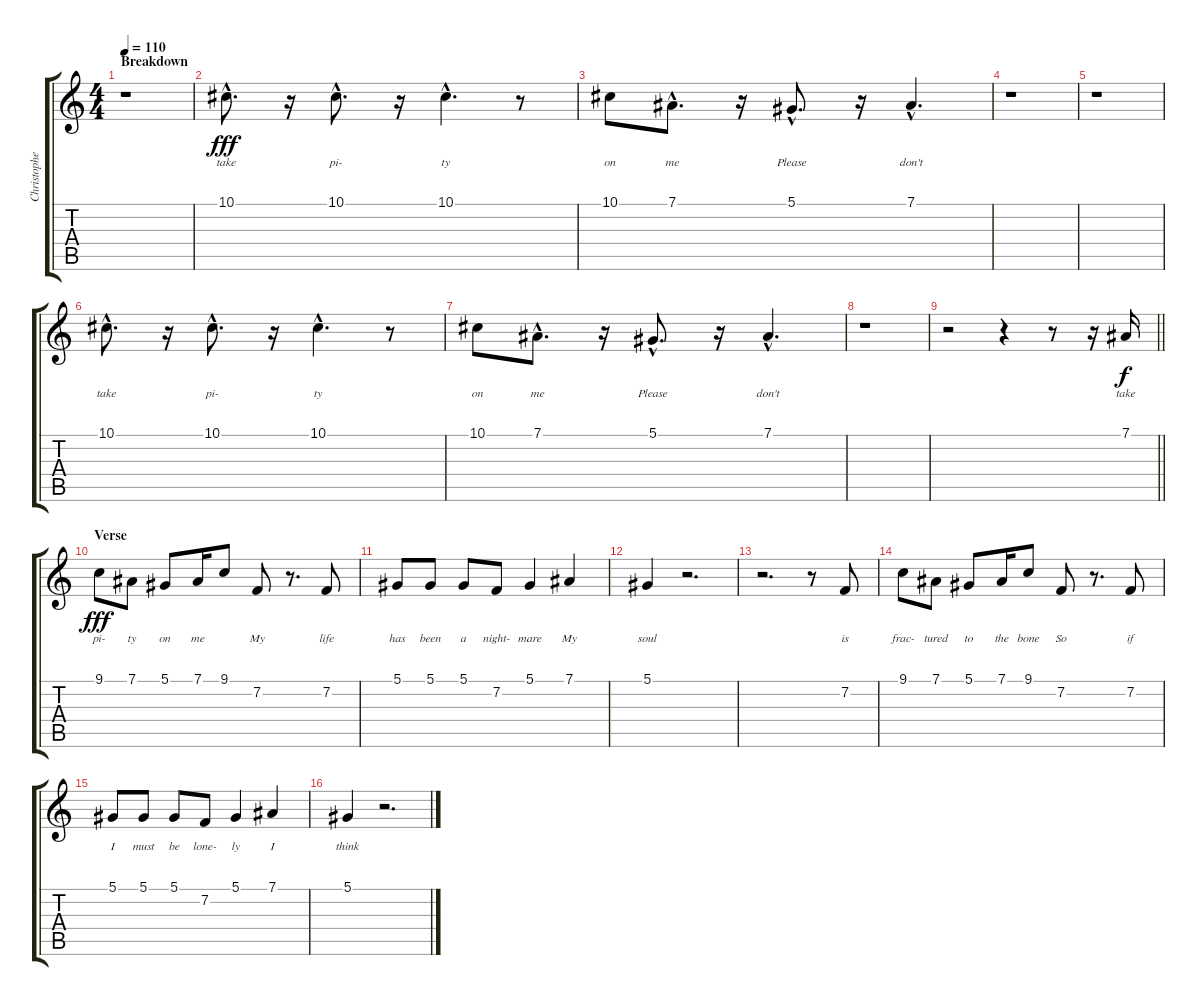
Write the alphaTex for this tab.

\track ("Christopher Hall" "Christophe") {instrument lead2sawtooth}
\staff {score tabs}
\tuning (Eb4 Bb3 Gb3 Db3 Ab2 Eb2) {hide}
\ts (4 4)
\section ("" "Breakdown")
\tempo 110
\clef g2
\ks c
r.1{dy fff} |
10.1{hac}.8{d lyrics (0 "take") lyrics (1 "") lyrics (2 "") lyrics (3 "") lyrics (4 "")} r.16 10.1{hac}.8{d lyrics (0 "pi-") lyrics (1 "") lyrics (2 "") lyrics (3 "") lyrics (4 "")} r.16 10.1{hac}.4{d lyrics (0 "ty") lyrics (1 "") lyrics (2 "") lyrics (3 "") lyrics (4 "")} r.8 |
10.1.8{lyrics (0 "on") lyrics (1 "") lyrics (2 "") lyrics (3 "") lyrics (4 "")} 7.1{hac}.8{d lyrics (0 "me") lyrics (1 "") lyrics (2 "") lyrics (3 "") lyrics (4 "")} r.16 5.1{hac}.8{d lyrics (0 "Please") lyrics (1 "") lyrics (2 "") lyrics (3 "") lyrics (4 "")} r.16 7.1{hac}.4{d lyrics (0 "don't") lyrics (1 "") lyrics (2 "") lyrics (3 "") lyrics (4 "")} |
r.1 |
r.1 |
10.1{hac}.8{d lyrics (0 "take") lyrics (1 "") lyrics (2 "") lyrics (3 "") lyrics (4 "")} r.16 10.1{hac}.8{d lyrics (0 "pi-") lyrics (1 "") lyrics (2 "") lyrics (3 "") lyrics (4 "")} r.16 10.1{hac}.4{d lyrics (0 "ty") lyrics (1 "") lyrics (2 "") lyrics (3 "") lyrics (4 "")} r.8 |
10.1.8{lyrics (0 "on") lyrics (1 "") lyrics (2 "") lyrics (3 "") lyrics (4 "")} 7.1{hac}.8{d lyrics (0 "me") lyrics (1 "") lyrics (2 "") lyrics (3 "") lyrics (4 "")} r.16 5.1{hac}.8{d lyrics (0 "Please") lyrics (1 "") lyrics (2 "") lyrics (3 "") lyrics (4 "")} r.16 7.1{hac}.4{d lyrics (0 "don't") lyrics (1 "") lyrics (2 "") lyrics (3 "") lyrics (4 "")} |
r.1 |
\barLineRight lightlight
r.2 r.4 r.8 r.16 7.1.16{lyrics (0 "take") lyrics (1 "") lyrics (2 "") lyrics (3 "") lyrics (4 "") dy f} |
\section ("" "Verse")
9.1.8{lyrics (0 "pi-") lyrics (1 "") lyrics (2 "") lyrics (3 "") lyrics (4 "") dy fff} 7.1.8{lyrics (0 "ty") lyrics (1 "") lyrics (2 "") lyrics (3 "") lyrics (4 "")} 5.1.8{lyrics (0 "on") lyrics (1 "") lyrics (2 "") lyrics (3 "") lyrics (4 "")} 7.1.16{lyrics (0 "me") lyrics (1 "") lyrics (2 "") lyrics (3 "") lyrics (4 "")} 9.1.8{lyrics (0 "") lyrics (1 "") lyrics (2 "") lyrics (3 "") lyrics (4 "")} 7.2.8{lyrics (0 "My") lyrics (1 "") lyrics (2 "") lyrics (3 "") lyrics (4 "")} r.8{d} 7.2.8{lyrics (0 "life") lyrics (1 "") lyrics (2 "") lyrics (3 "") lyrics (4 "")} |
5.1.8{lyrics (0 "has") lyrics (1 "") lyrics (2 "") lyrics (3 "") lyrics (4 "")} 5.1.8{lyrics (0 "been") lyrics (1 "") lyrics (2 "") lyrics (3 "") lyrics (4 "")} 5.1.8{lyrics (0 "a") lyrics (1 "") lyrics (2 "") lyrics (3 "") lyrics (4 "")} 7.2.8{lyrics (0 "night-") lyrics (1 "") lyrics (2 "") lyrics (3 "") lyrics (4 "")} 5.1.4{lyrics (0 "mare") lyrics (1 "") lyrics (2 "") lyrics (3 "") lyrics (4 "")} 7.1.4{lyrics (0 "My") lyrics (1 "") lyrics (2 "") lyrics (3 "") lyrics (4 "")} |
5.1.4{lyrics (0 "soul") lyrics (1 "") lyrics (2 "") lyrics (3 "") lyrics (4 "")} r.2{d} |
r.2{d} r.8 7.2.8{lyrics (0 "is") lyrics (1 "") lyrics (2 "") lyrics (3 "") lyrics (4 "")} |
9.1.8{lyrics (0 "frac-") lyrics (1 "") lyrics (2 "") lyrics (3 "") lyrics (4 "")} 7.1.8{lyrics (0 "tured") lyrics (1 "") lyrics (2 "") lyrics (3 "") lyrics (4 "")} 5.1.8{lyrics (0 "to") lyrics (1 "") lyrics (2 "") lyrics (3 "") lyrics (4 "")} 7.1.16{lyrics (0 "the") lyrics (1 "") lyrics (2 "") lyrics (3 "") lyrics (4 "")} 9.1.8{lyrics (0 "bone") lyrics (1 "") lyrics (2 "") lyrics (3 "") lyrics (4 "")} 7.2.8{lyrics (0 "So") lyrics (1 "") lyrics (2 "") lyrics (3 "") lyrics (4 "")} r.8{d} 7.2.8{lyrics (0 "if") lyrics (1 "") lyrics (2 "") lyrics (3 "") lyrics (4 "")} |
5.1.8{lyrics (0 "I") lyrics (1 "") lyrics (2 "") lyrics (3 "") lyrics (4 "")} 5.1.8{lyrics (0 "must") lyrics (1 "") lyrics (2 "") lyrics (3 "") lyrics (4 "")} 5.1.8{lyrics (0 "be") lyrics (1 "") lyrics (2 "") lyrics (3 "") lyrics (4 "")} 7.2.8{lyrics (0 "lone-") lyrics (1 "") lyrics (2 "") lyrics (3 "") lyrics (4 "")} 5.1.4{lyrics (0 "ly") lyrics (1 "") lyrics (2 "") lyrics (3 "") lyrics (4 "")} 7.1.4{lyrics (0 "I") lyrics (1 "") lyrics (2 "") lyrics (3 "") lyrics (4 "")} |
5.1.4{lyrics (0 "think") lyrics (1 "") lyrics (2 "") lyrics (3 "") lyrics (4 "")} r.2{d}
